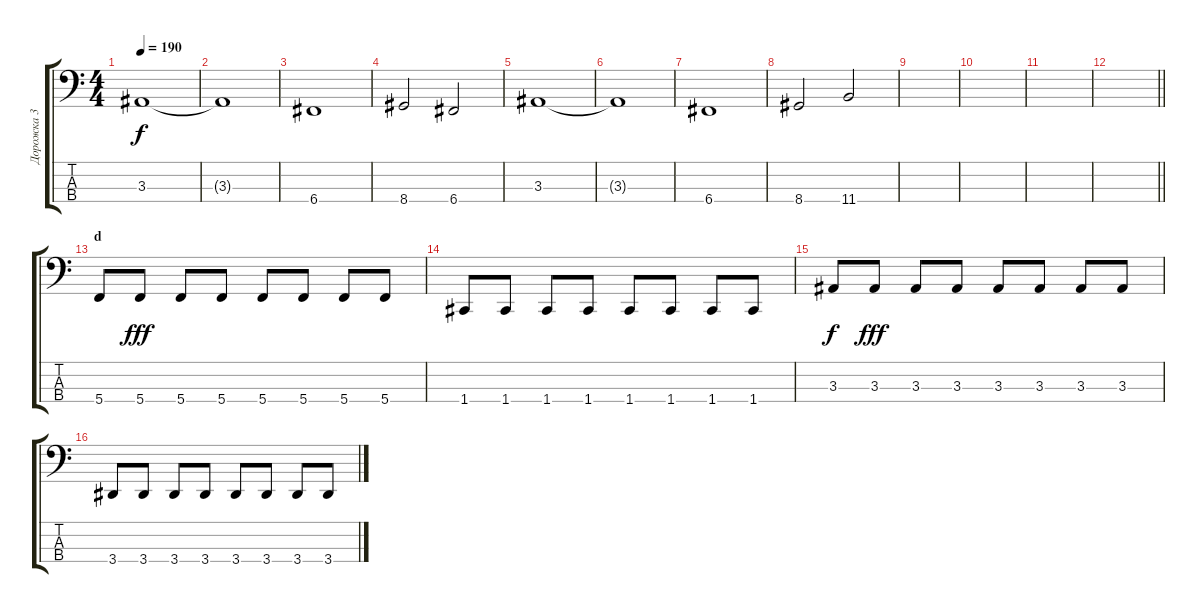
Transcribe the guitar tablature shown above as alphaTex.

\track ("Дорожка 3" "Дорожка 3") {instrument electricbasspick}
\staff {score tabs}
\tuning (F2 C2 G1 C1) {hide}
\ts (4 4)
\tempo 190
\clef f4
\ks c
3.3.1{dy f} |
3.3{t}.1 |
6.4.1 |
8.4.2 6.4.2 |
3.3.1 |
3.3{t}.1 |
6.4.1 |
8.4.2 11.4.2 |
|
|
|
\barLineRight lightlight
|
\section ("" "d")
5.4.8 5.4.8{dy fff} 5.4.8 5.4.8 5.4.8 5.4.8 5.4.8 5.4.8 |
1.4.8 1.4.8 1.4.8 1.4.8 1.4.8 1.4.8 1.4.8 1.4.8 |
3.3.8{dy f} 3.3.8{dy fff} 3.3.8 3.3.8 3.3.8 3.3.8 3.3.8 3.3.8 |
3.4.8 3.4.8 3.4.8 3.4.8 3.4.8 3.4.8 3.4.8 3.4.8
